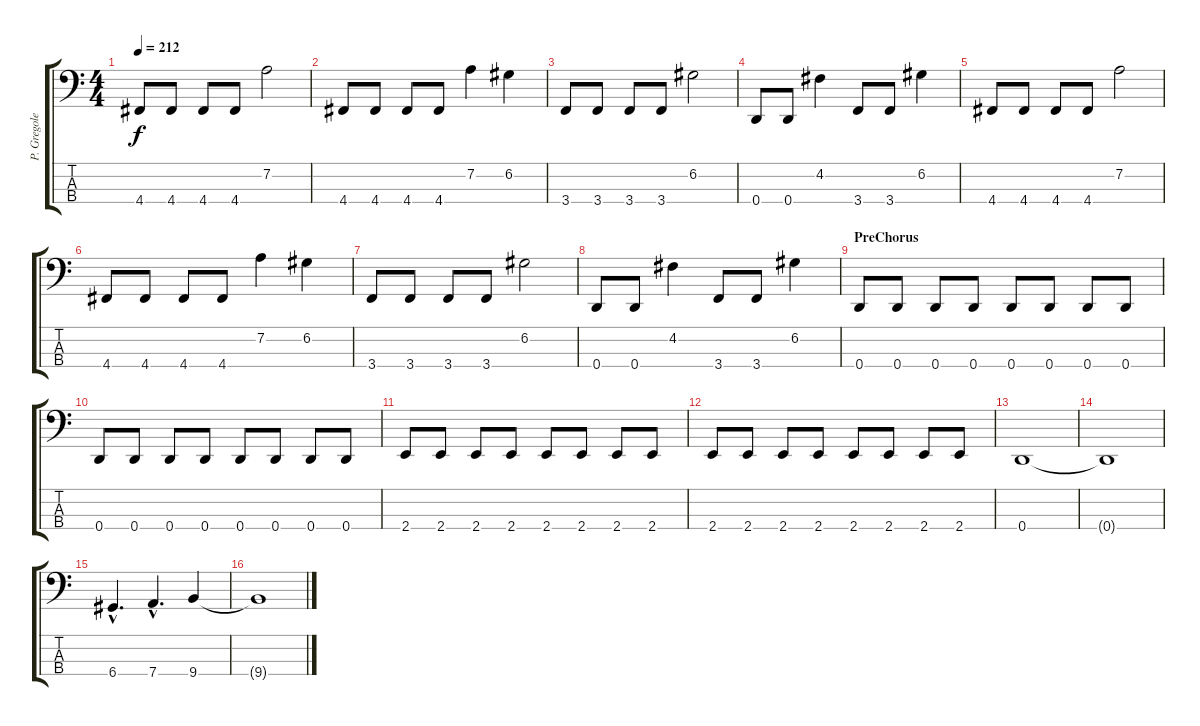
\track ("P. Gregoletto" "P. Gregole") {instrument electricbassfinger}
\staff {score tabs}
\tuning (G2 D2 A1 D1) {hide}
\ts (4 4)
\tempo 212
\clef f4
\ks c
4.4.8{dy f} 4.4.8 4.4.8 4.4.8 7.2.2 |
4.4.8 4.4.8 4.4.8 4.4.8 7.2.4 6.2.4 |
3.4.8 3.4.8 3.4.8 3.4.8 6.2.2 |
0.4.8 0.4.8 4.2.4 3.4.8 3.4.8 6.2.4 |
4.4.8 4.4.8 4.4.8 4.4.8 7.2.2 |
4.4.8 4.4.8 4.4.8 4.4.8 7.2.4 6.2.4 |
3.4.8 3.4.8 3.4.8 3.4.8 6.2.2 |
0.4.8 0.4.8 4.2.4 3.4.8 3.4.8 6.2.4 |
\section ("" "PreChorus")
0.4.8 0.4.8 0.4.8 0.4.8 0.4.8 0.4.8 0.4.8 0.4.8 |
0.4.8 0.4.8 0.4.8 0.4.8 0.4.8 0.4.8 0.4.8 0.4.8 |
2.4.8 2.4.8 2.4.8 2.4.8 2.4.8 2.4.8 2.4.8 2.4.8 |
2.4.8 2.4.8 2.4.8 2.4.8 2.4.8 2.4.8 2.4.8 2.4.8 |
0.4.1 |
0.4{t}.1 |
6.4{hac}.4{d} 7.4{hac}.4{d} 9.4.4 |
9.4{t}.1
